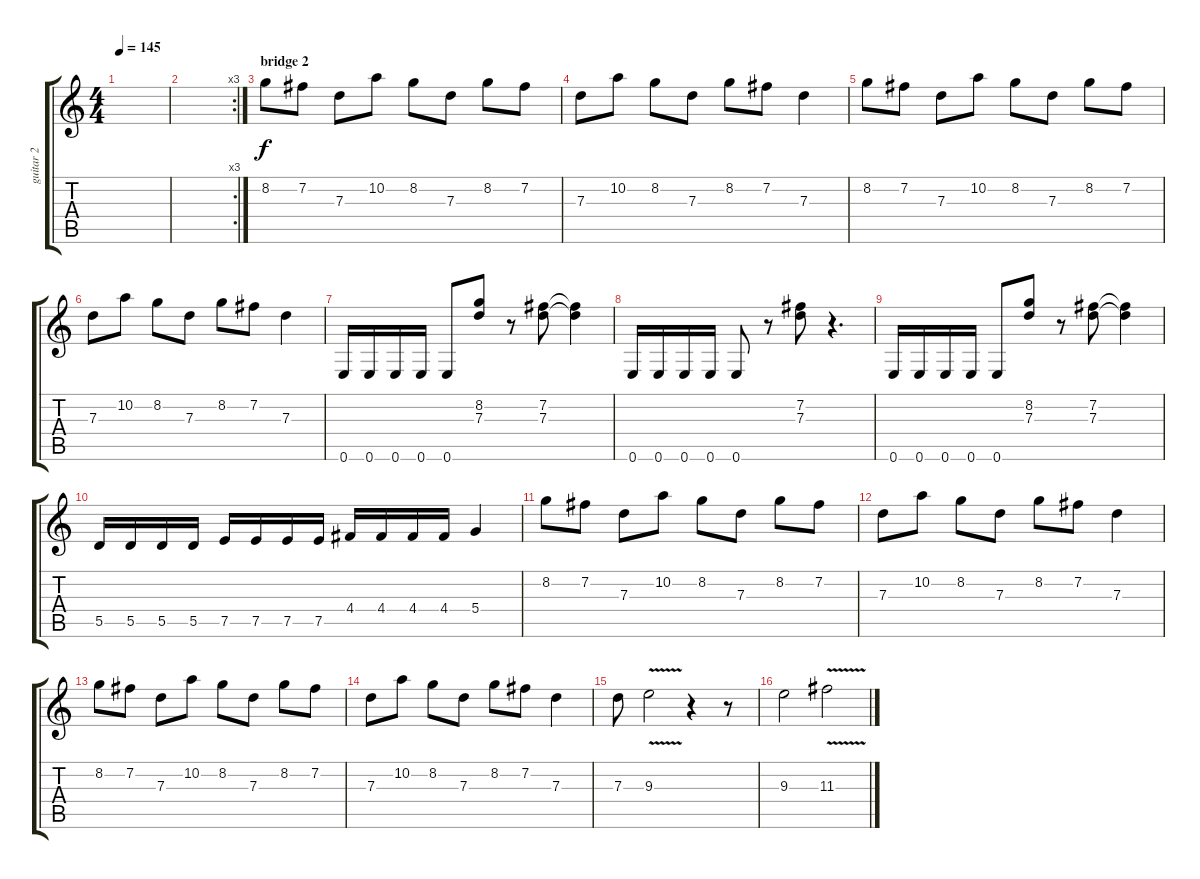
\track ("guitar 2" "guitar 2") {instrument overdrivenguitar}
\staff {score tabs}
\tuning (E4 B3 G3 D3 A2 E2) {hide}
\ts (4 4)
\tempo 145
\clef g2
\ks c
|
\rc 3
|
\section ("" "bridge 2")
8.2.8 7.2.8 7.3.8 10.2.8 8.2.8 7.3.8 8.2.8 7.2.8 |
7.3.8 10.2.8 8.2.8 7.3.8 8.2.8 7.2.8 7.3.4 |
8.2.8 7.2.8 7.3.8 10.2.8 8.2.8 7.3.8 8.2.8 7.2.8 |
7.3.8 10.2.8 8.2.8 7.3.8 8.2.8 7.2.8 7.3.4 |
0.6.16 0.6.16 0.6.16 0.6.16 0.6.8 (8.2 7.3).8 r.8 (7.2 7.3).8 (7.2{t} 7.3{t}).4 |
0.6.16 0.6.16 0.6.16 0.6.16 0.6.8 r.8 (7.2 7.3).8 r.4{d} |
0.6.16 0.6.16 0.6.16 0.6.16 0.6.8 (8.2 7.3).8 r.8 (7.2 7.3).8 (7.2{t} 7.3{t}).4 |
5.5.16 5.5.16 5.5.16 5.5.16 7.5.16 7.5.16 7.5.16 7.5.16 4.4.16 4.4.16 4.4.16 4.4.16 5.4.4 |
8.2.8 7.2.8 7.3.8 10.2.8 8.2.8 7.3.8 8.2.8 7.2.8 |
7.3.8 10.2.8 8.2.8 7.3.8 8.2.8 7.2.8 7.3.4 |
8.2.8 7.2.8 7.3.8 10.2.8 8.2.8 7.3.8 8.2.8 7.2.8 |
7.3.8 10.2.8 8.2.8 7.3.8 8.2.8 7.2.8 7.3.4 |
7.3.8 9.3{v}.2 r.4 r.8 |
9.3.2 11.3{v}.2
